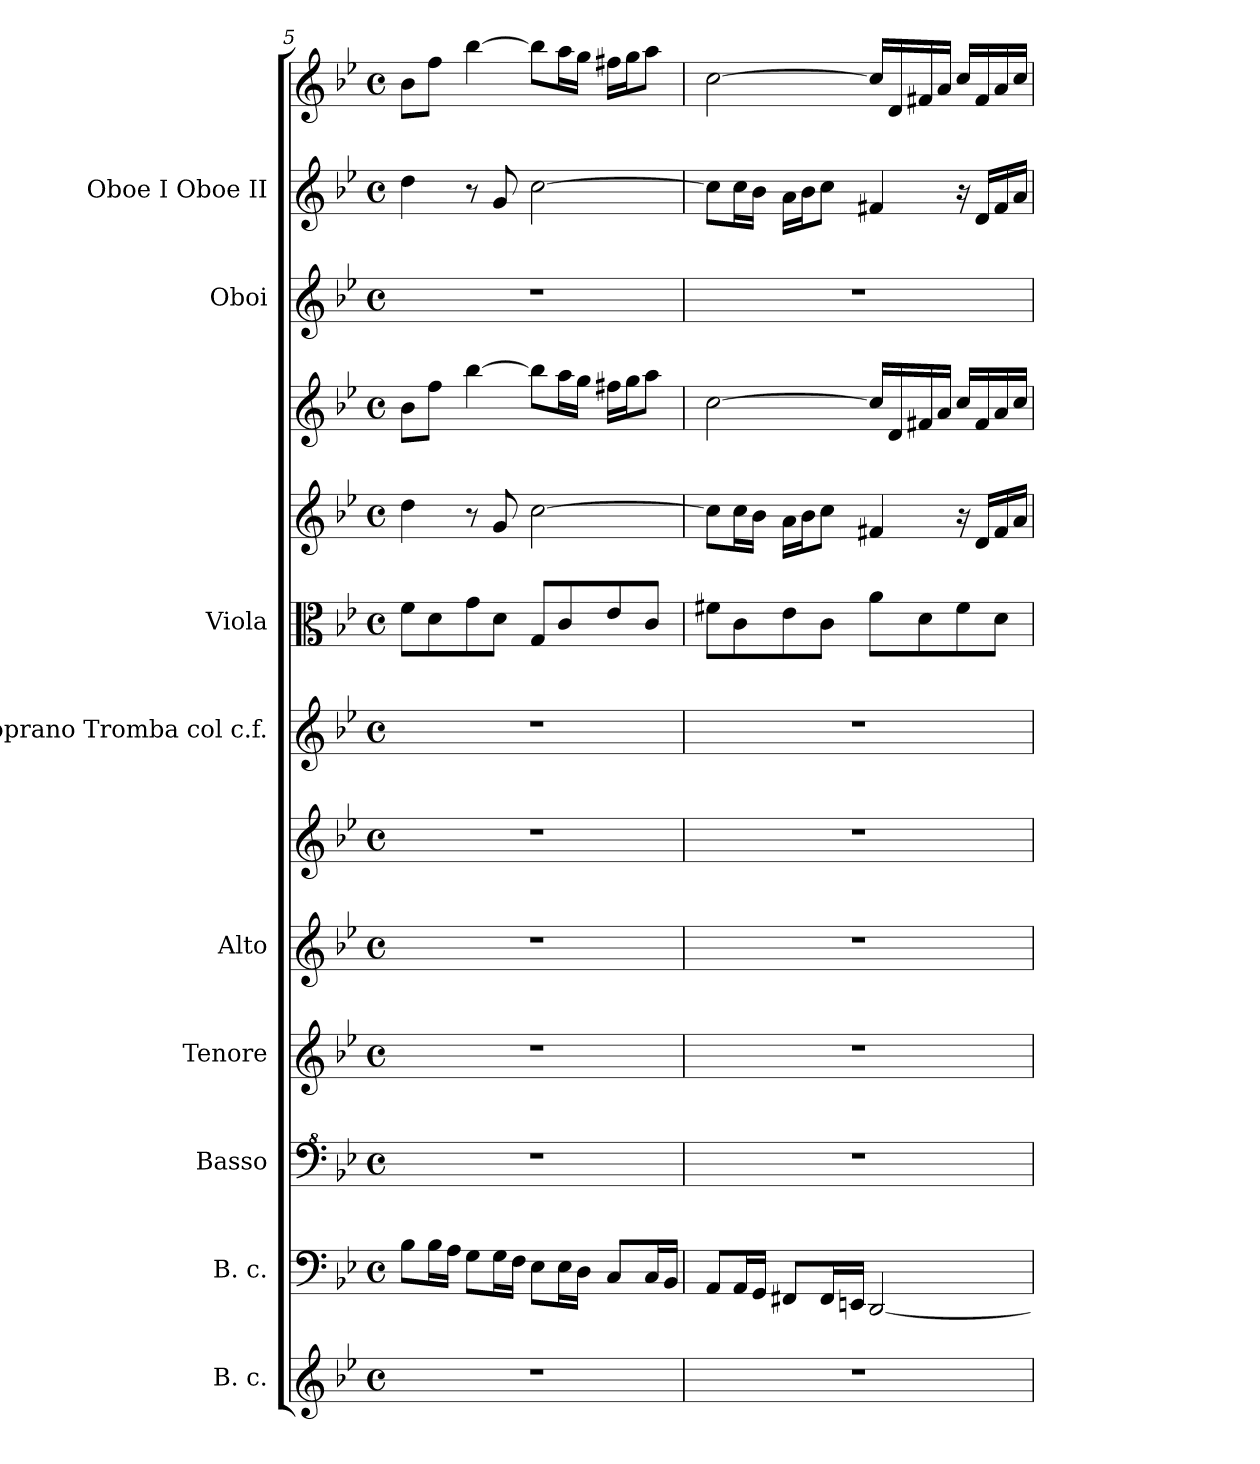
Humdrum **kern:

**kern	**kern	**kern	**kern	**kern	**kern	**kern	**kern	**kern	**kern	**kern	**kern	**kern
*part12	*part11	*part10	*part9	*part8	*part7	*part6	*part5	*part4	*part3	*part2	*part1	*part1
*staff13	*staff12	*staff11	*staff10	*staff9	*staff8	*staff7	*staff6	*staff5	*staff4	*staff3	*staff2	*staff1
*I"B. c.	*I"B. c.	*I"Basso	*I"Tenore	*I"Alto	*	*I"Soprano Tromba col c.f.	*I"Viola	*	*	*I"Oboi	*I"Oboe I Oboe II	*
*	*I'B. c.	*I'Basso	*I'Tenore	*I'Alto	*	*I'Soprano	*I'Viola	*	*	*	*I'Ob	*
!!LO:LB:g=z
*clefG2	*clefF4	*clefF^4	*clefG2	*clefG2	*clefG2	*clefG2	*clefC3	*clefG2	*clefG2	*clefG2	*clefG2	*clefG2
*k[b-e-]	*k[b-e-]	*k[b-e-]	*k[b-e-]	*k[b-e-]	*k[b-e-]	*k[b-e-]	*k[b-e-]	*k[b-e-]	*k[b-e-]	*k[b-e-]	*k[b-e-]	*k[b-e-]
*B-:	*B-:	*B-:	*B-:	*B-:	*B-:	*B-:	*B-:	*B-:	*B-:	*B-:	*B-:	*B-:
*M4/4	*M4/4	*M4/4	*M4/4	*M4/4	*M4/4	*M4/4	*M4/4	*M4/4	*M4/4	*M4/4	*M4/4	*M4/4
*met(c)	*met(c)	*met(c)	*met(c)	*met(c)	*met(c)	*met(c)	*met(c)	*met(c)	*met(c)	*met(c)	*met(c)	*met(c)
=5	=5	=5	=5	=5	=5	=5	=5	=5	=5	=5	=5	=5
1r	8B->\L	1r	1r	1r	1r	1r	8f\L	4dd\	8b-\L	1r	4dd\	8b-\L
.	16B-\L	.	.	.	.	.	8d\	.	8ff\J	.	.	8ff\J
.	16A\JJ	.	.	.	.	.	.	.	.	.	.	.
.	8G\L	.	.	.	.	.	8g\	8r	[>4bb-\	.	8r	[>4bb-\
.	16G\L	.	.	.	.	.	8d\J	8g/	.	.	8g/	.
.	16F\JJ	.	.	.	.	.	.	.	.	.	.	.
.	8E->\L	.	.	.	.	.	8G/L	[>2cc\	8bb-\L]	.	[>2cc\	8bb-\L]
.	16E-\L	.	.	.	.	.	8c/	.	16aa\L	.	.	16aa\L
.	16D\JJ	.	.	.	.	.	.	.	16gg\JJ	.	.	16gg\JJ
.	8C</L	.	.	.	.	.	8e-/	.	16ff#X\LL	.	.	16ff#X\LL
.	.	.	.	.	.	.	.	.	16gg\J	.	.	16gg\J
.	16C/L	.	.	.	.	.	8c/J	.	8aa\J	.	.	8aa\J
.	16BB-/JJ	.	.	.	.	.	.	.	.	.	.	.
=6	=6	=6	=6	=6	=6	=6	=6	=6	=6	=6	=6	=6
1r	8AA</L	1r	1r	1r	1r	1r	8f#X\L	8cc\L]	[>2cc\	1r	8cc\L]	[>2cc\
.	16AA/L	.	.	.	.	.	8c\	16cc\L	.	.	16cc\L	.
.	16GG/JJ	.	.	.	.	.	.	16b-\JJ	.	.	16b-\JJ	.
.	8FF#X</L	.	.	.	.	.	8e-\	16a\LL	.	.	16a\LL	.
.	.	.	.	.	.	.	.	16b-\J	.	.	16b-\J	.
.	16FF#/L	.	.	.	.	.	8c\J	8cc\J	.	.	8cc\J	.
.	16EEn/JJ	.	.	.	.	.	.	.	.	.	.	.
.	[<2DD/	.	.	.	.	.	8a\L	4f#X/	16cc/LL]	.	4f#X/	16cc/LL]
.	.	.	.	.	.	.	.	.	16d/	.	.	16d/
.	.	.	.	.	.	.	8d\	.	16f#X/	.	.	16f#X/
.	.	.	.	.	.	.	.	.	16a/JJ	.	.	16a/JJ
.	.	.	.	.	.	.	8f#\	16ra	16cc/LL	.	16ra	16cc/LL
.	.	.	.	.	.	.	.	16d/LL	16f#/	.	16d/LL	16f#/
.	.	.	.	.	.	.	8d\J	16f#/	16a/	.	16f#/	16a/
.	.	.	.	.	.	.	.	16a/JJ	16cc/JJ	.	16a/JJ	16cc/JJ
=	=	=	=	=	=	=	=	=	=	=	=	=
*-	*-	*-	*-	*-	*-	*-	*-	*-	*-	*-	*-	*-
